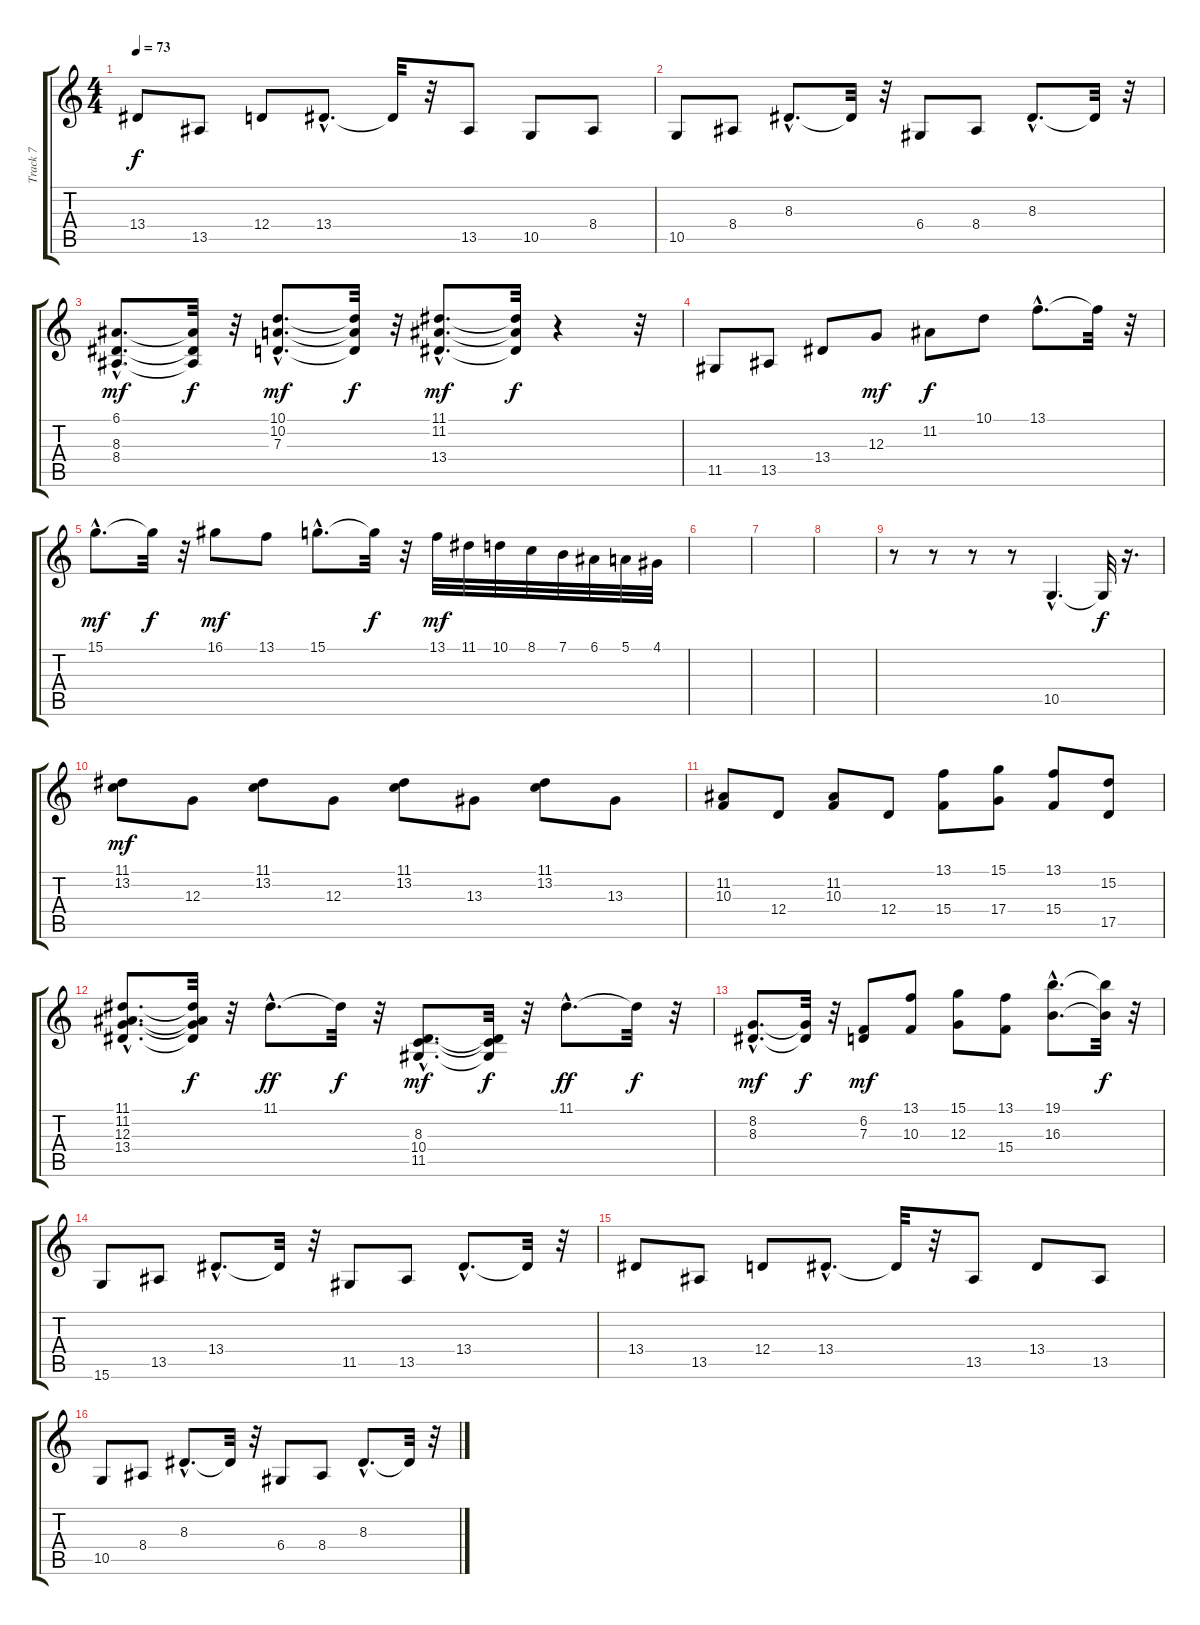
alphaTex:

\track ("Track 7" "Track 7") {instrument stringensemble1}
\staff {score tabs}
\tuning (E4 B3 G3 D3 A2 E2) {hide}
\ts (4 4)
\tempo 73
\clef g2
\ks c
13.4.8{dy f} 13.5.8 12.4.8 13.4{hac}.8{d} 13.4{t}.32 r.32 13.5.8 10.5.8 8.4.8 |
10.5.8 8.4.8 8.3{hac}.8{d} 8.3{t}.32 r.32 6.4.8 8.4.8 8.3{hac}.8{d} 8.3{t}.32 r.32 |
(6.1{hac} 8.3{hac} 8.4{hac}).8{d dy mf} (6.1{t} 8.3{t} 8.4{t}).32{dy f} r.32 (10.1{hac} 10.2{hac} 7.3{hac}).8{d dy mf} (10.1{t} 10.2{t} 7.3{t}).32{dy f} r.32 (11.1{hac} 11.2{hac} 13.4{hac}).8{d dy mf} (11.1{t} 11.2{t} 13.4{t}).32{dy f} r.4 r.32 |
11.5.8 13.5.8 13.4.8 12.3.8{dy mf} 11.2.8{dy f} 10.1.8 13.1{hac}.8{d} 13.1{t}.32 r.32 |
15.1{hac}.8{d dy mf} 15.1{t}.32{dy f} r.32 16.1.8{dy mf} 13.1.8 15.1{hac}.8{d} 15.1{t}.32{dy f} r.32 13.1.32{dy mf} 11.1.32 10.1.32 8.1.32 7.1.32 6.1.32 5.1.32 4.1.32 |
|
|
|
r.8 r.8 r.8 r.8 10.5{hac}.4{d} 10.5{t}.32{dy f} r.16{d} |
(11.1 13.2).8{dy mf} 12.3.8 (11.1 13.2).8 12.3.8 (11.1 13.2).8 13.3.8 (11.1 13.2).8 13.3.8 |
(11.2 10.3).8 12.4.8 (11.2 10.3).8 12.4.8 (13.1 15.4).8 (15.1 17.4).8 (13.1 15.4).8 (15.2 17.5).8 |
(11.1{hac} 11.2{hac} 12.3{hac} 13.4{hac}).8{d} (11.1{t} 11.2{t} 12.3{t} 13.4{t}).32{dy f} r.32 11.1{hac}.8{d dy ff} 11.1{t}.32{dy f} r.32 (8.3{hac} 10.4{hac} 11.5{hac}).8{d dy mf} (8.3{t} 10.4{t} 11.5{t}).32{dy f} r.32 11.1{hac}.8{d dy ff} 11.1{t}.32{dy f} r.32 |
(8.2{hac} 8.3{hac}).8{d dy mf} (8.2{t} 8.3{t}).32{dy f} r.32 (6.2 7.3).8{dy mf} (13.1 10.3).8 (15.1 12.3).8 (13.1 15.4).8 (19.1{hac} 16.3{hac}).8{d} (19.1{t} 16.3{t}).32{dy f} r.32 |
15.6.8 13.5.8 13.4{hac}.8{d} 13.4{t}.32 r.32 11.5.8 13.5.8 13.4{hac}.8{d} 13.4{t}.32 r.32 |
13.4.8 13.5.8 12.4.8 13.4{hac}.8{d} 13.4{t}.32 r.32 13.5.8 13.4.8 13.5.8 |
10.5.8 8.4.8 8.3{hac}.8{d} 8.3{t}.32 r.32 6.4.8 8.4.8 8.3{hac}.8{d} 8.3{t}.32 r.32
